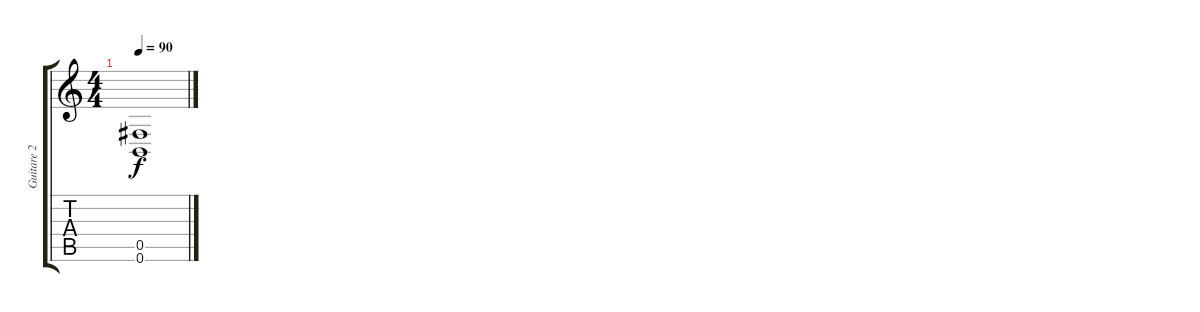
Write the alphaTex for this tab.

\track ("Guitare 2" "Guitare 2") {instrument distortionguitar}
\staff {score tabs}
\tuning (Db4 Ab3 E3 B2 Gb2 B1) {hide}
\ts (4 4)
\tempo 90
\clef g2
\ks c
(0.5{t} 0.6{t}).1{dy f}
